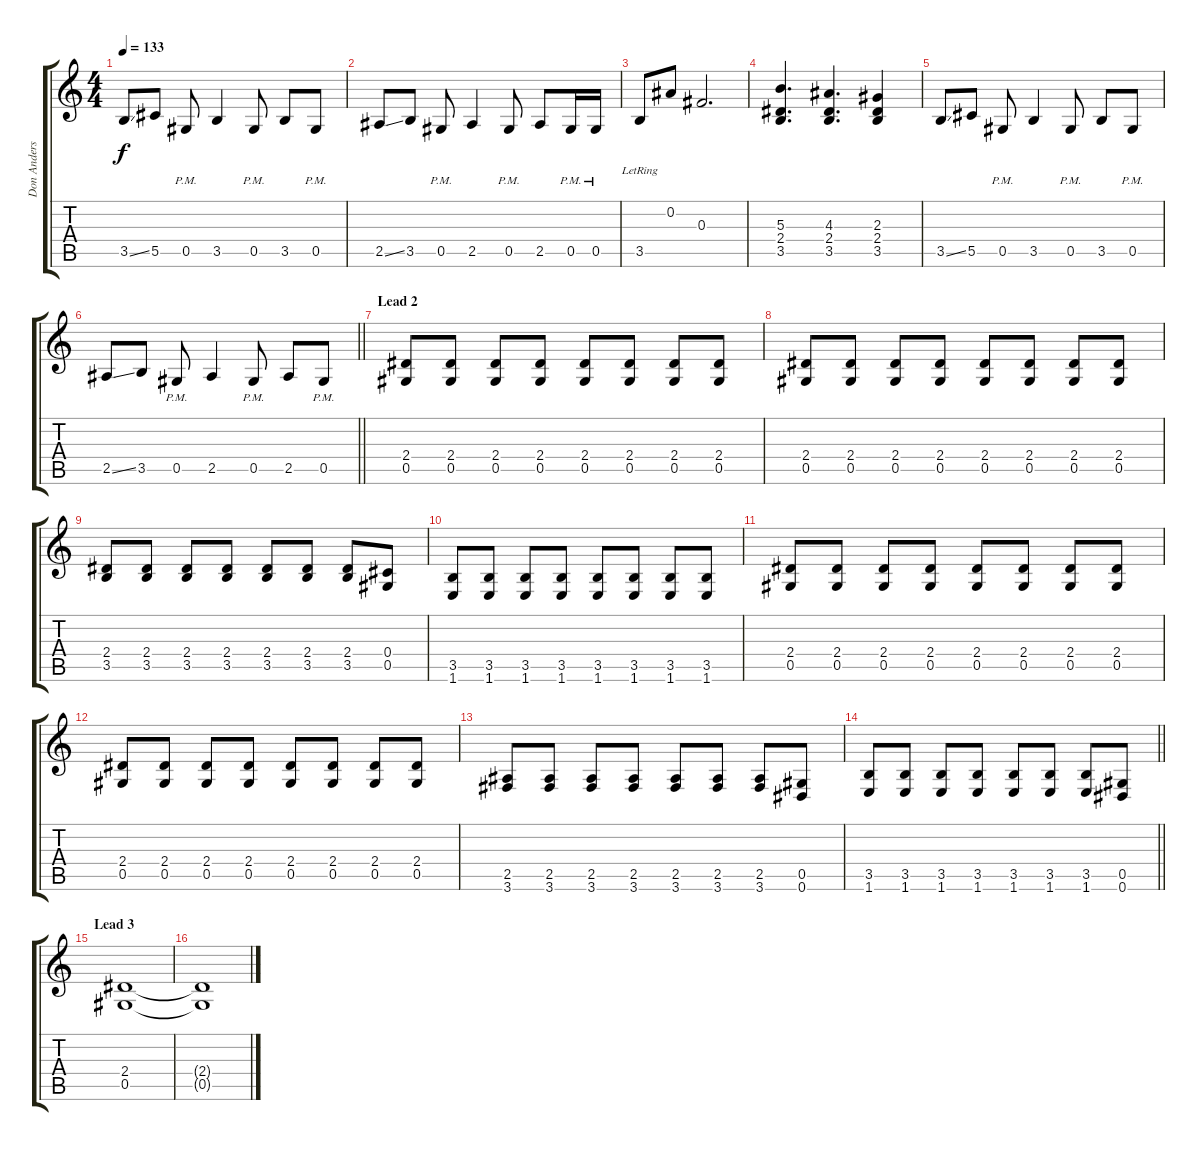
\track ("Don Anderson" "Don Anders") {instrument distortionguitar}
\staff {score tabs}
\tuning (Eb4 Bb3 Gb3 Db3 Ab2 Eb2) {hide}
\ts (4 4)
\tempo 133
\clef g2
\ks c
3.5{ss}.8{dy f} 5.5.8 0.5{pm}.8 3.5.4 0.5{pm}.8 3.5.8 0.5{pm}.8 |
2.5{ss}.8 3.5.8 0.5{pm}.8 2.5.4 0.5{pm}.8 2.5.8 0.5{pm}.16 0.5{pm}.16 |
3.5{lr}.8 0.2.8 0.3.2{d} |
(5.3 2.4 3.5).4{d} (4.3 2.4 3.5).4{d} (2.3 2.4 3.5).4 |
3.5{ss}.8 5.5.8 0.5{pm}.8 3.5.4 0.5{pm}.8 3.5.8 0.5{pm}.8 |
\barLineRight lightlight
2.5{ss}.8 3.5.8 0.5{pm}.8 2.5.4 0.5{pm}.8 2.5.8 0.5{pm}.8 |
\section ("" "Lead 2")
(2.4 0.5).8 (2.4 0.5).8 (2.4 0.5).8 (2.4 0.5).8 (2.4 0.5).8 (2.4 0.5).8 (2.4 0.5).8 (2.4 0.5).8 |
(2.4 0.5).8 (2.4 0.5).8 (2.4 0.5).8 (2.4 0.5).8 (2.4 0.5).8 (2.4 0.5).8 (2.4 0.5).8 (2.4 0.5).8 |
(2.4 3.5).8 (2.4 3.5).8 (2.4 3.5).8 (2.4 3.5).8 (2.4 3.5).8 (2.4 3.5).8 (2.4 3.5).8 (0.4 0.5).8 |
(3.5 1.6).8 (3.5 1.6).8 (3.5 1.6).8 (3.5 1.6).8 (3.5 1.6).8 (3.5 1.6).8 (3.5 1.6).8 (3.5 1.6).8 |
(2.4 0.5).8 (2.4 0.5).8 (2.4 0.5).8 (2.4 0.5).8 (2.4 0.5).8 (2.4 0.5).8 (2.4 0.5).8 (2.4 0.5).8 |
(2.4 0.5).8 (2.4 0.5).8 (2.4 0.5).8 (2.4 0.5).8 (2.4 0.5).8 (2.4 0.5).8 (2.4 0.5).8 (2.4 0.5).8 |
(2.5 3.6).8 (2.5 3.6).8 (2.5 3.6).8 (2.5 3.6).8 (2.5 3.6).8 (2.5 3.6).8 (2.5 3.6).8 (0.5 0.6).8 |
\barLineRight lightlight
(3.5 1.6).8 (3.5 1.6).8 (3.5 1.6).8 (3.5 1.6).8 (3.5 1.6).8 (3.5 1.6).8 (3.5 1.6).8 (0.5 0.6).8 |
\section ("" "Lead 3")
(2.4 0.5).1 |
(2.4{t} 0.5{t}).1
